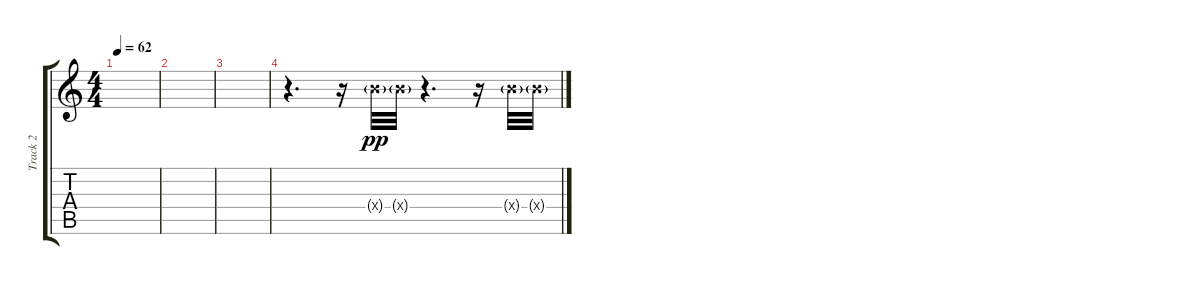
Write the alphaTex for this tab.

\track ("Track 2" "Track 2") {instrument overdrivenguitar}
\staff {score tabs}
\tuning (E4 B3 G3 D3 A2 E2) {hide}
\ts (4 4)
\tempo 62
\clef g2
\ks c
|
|
|
r.4{d} r.16 9.4{g x}.32{dy pp} 9.4{g x}.32 r.4{d} r.16 9.4{g x}.32 9.4{g x}.32
